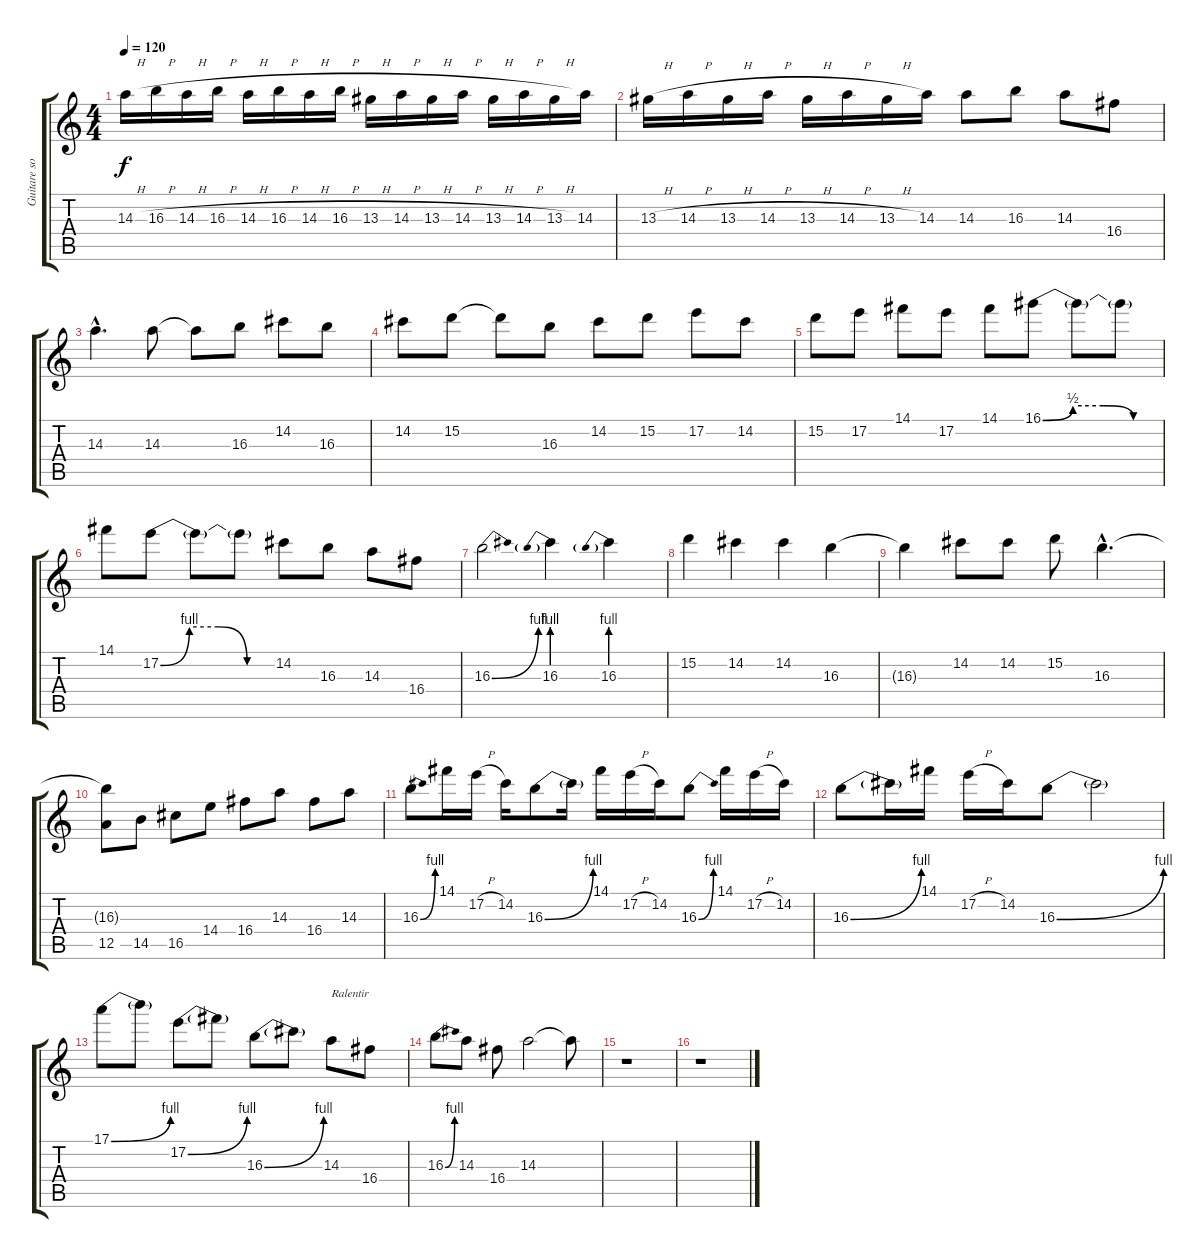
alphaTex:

\track ("Guitare solo" "Guitare so") {instrument overdrivenguitar}
\staff {score tabs}
\tuning (E4 B3 G3 D3 A2 E2) {hide}
\ts (4 4)
\tempo 120
\clef g2
\ks c
14.3{h}.16{dy f} 16.3{h}.16 14.3{h}.16 16.3{h}.16 14.3{h}.16 16.3{h}.16 14.3{h}.16 16.3{h}.16 13.3{h}.16 14.3{h}.16 13.3{h}.16 14.3{h}.16 13.3{h}.16 14.3{h}.16 13.3{h}.16 14.3.16 |
13.3{h}.16 14.3{h}.16 13.3{h}.16 14.3{h}.16 13.3{h}.16 14.3{h}.16 13.3{h}.16 14.3.16 14.3.8 16.3.8 14.3.8 16.4.8 |
14.3{hac}.4{d} 14.3.8 14.3{t}.8 16.3.8 14.2.8 16.3.8 |
14.2.8 15.2.8 15.2{t}.8 16.3.8 14.2.8 15.2.8 17.2.8 14.2.8 |
15.2.8 17.2.8 14.1.8 17.2.8 14.1.8 16.1{be (custom 0 0 15 2 30 2 45 0 60 0)}.8 16.1{t}.8 16.1{t}.8 |
14.1.8 17.2{be (custom 0 0 15 4 30 4 45 0 60 0)}.8 17.2{t}.8 17.2{t}.8 14.2.8 16.3.8 14.3.8 16.4.8 |
16.3{be (bend 0 0 60 4)}.2 16.3{be (prebend 0 4 60 4)}.4 16.3{be (prebend 0 4 60 4)}.4 |
15.2.4 14.2.4 14.2.4 16.3.4 |
16.3{t}.4 14.2.8 14.2.8 15.2.8 16.3{hac}.4{d} |
(16.3{t} 12.5).8 14.5.8 16.5.8 14.4.8 16.4.8 14.3.8 16.4.8 14.3.8 |
16.3{be (bend 0 0 60 4)}.8 14.1.16 17.2{h}.16 14.2.16 16.3{be (bend 0 0 60 4)}.8 16.3{t}.16 14.1.16 17.2{h}.16 14.2.16 16.3{be (bend 0 0 60 4)}.8 14.1.16 17.2{h}.16 14.2.16 |
16.3{be (bend 0 0 60 4)}.8 16.3{t}.16 14.1.16 17.2{h}.16 14.2.16 16.3{be (bend 0 0 60 4)}.8 16.3{t}.2 |
17.1{be (bend 0 0 60 4)}.8 17.1{t}.8 17.2{be (bend 0 0 60 4)}.8 17.2{t}.8 16.3{be (bend 0 0 60 4)}.8 16.3{t}.8 14.3.8{txt "Ralentir"} 16.4.8 |
16.3{be (bend 0 0 60 4)}.8 14.3.8 16.4.8 14.3.2 14.3{t}.8 |
r.1 |
r.1
